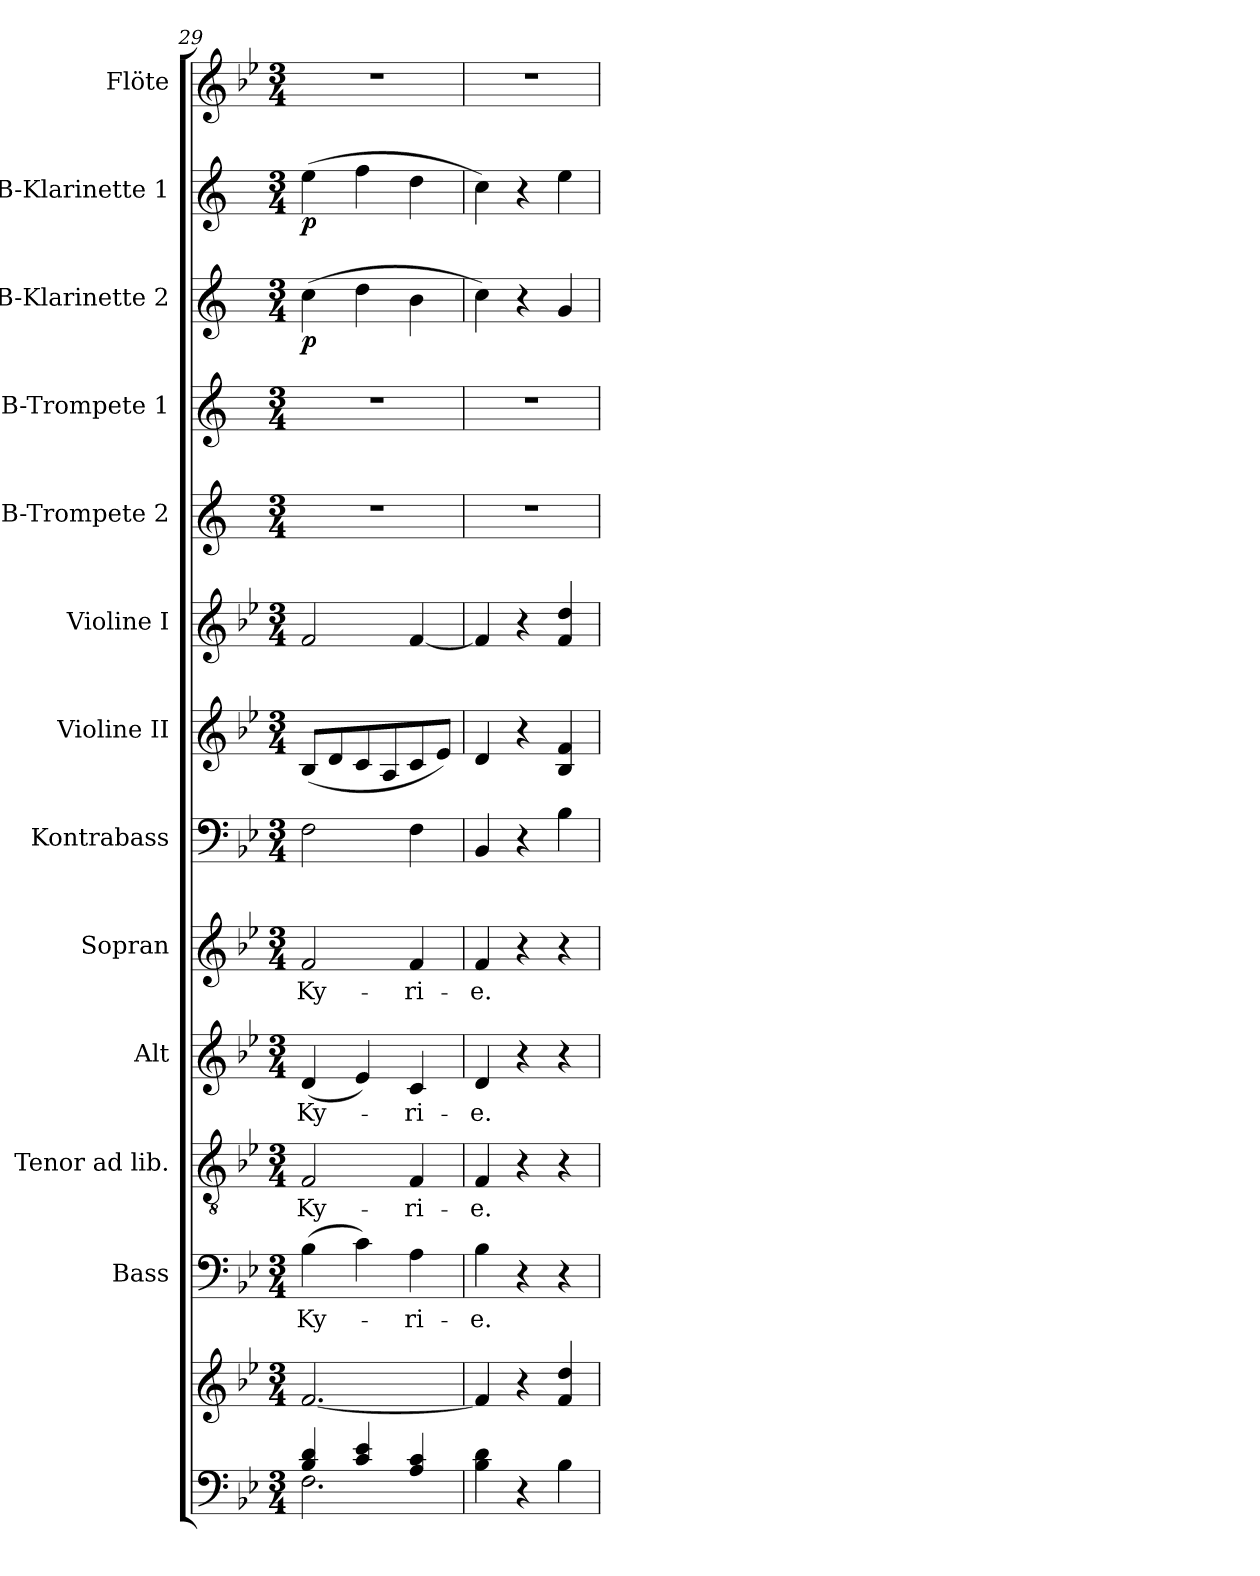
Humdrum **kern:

**kern	**kern	**kern	**text	**kern	**text	**kern	**text	**kern	**text	**kern	**kern	**kern	**kern	**kern	**kern	**dynam	**kern	**dynam	**kern
*part13	*part13	*part12	*part12	*part11	*part11	*part10	*part10	*part9	*part9	*part8	*part7	*part6	*part5	*part4	*part3	*part3	*part2	*part2	*part1
*staff14	*staff13	*staff12	*staff12	*staff11	*staff11	*staff10	*staff10	*staff9	*staff9	*staff8	*staff7	*staff6	*staff5	*staff4	*staff3	*staff3	*staff2	*staff2	*staff1
*	*	*I"Bass	*	*I"Tenor ad lib.	*	*I"Alt	*	*I"Sopran	*	*I"Kontrabass	*I"Violine II	*I"Violine I	*I"B-Trompete 2	*I"B-Trompete 1	*I"B-Klarinette 2	*	*I"B-Klarinette 1	*	*I"Flöte
*	*	*I'B.	*	*I'T.	*	*I'A.	*	*I'S.	*	*I'Kb.	*I'Vl. II	*I'Vl. I	*I'B Trp. 2	*I'B Trp. 1	*I'B Kl. 2	*	*I'B Kl. 1	*	*I'Fl.
*clefF4	*clefG2	*clefF4	*	*clefGv2	*	*clefG2	*	*clefG2	*	*clefF4	*clefG2	*clefG2	*clefG2	*clefG2	*clefG2	*	*clefG2	*	*clefG2
*	*	*	*	*	*	*	*	*	*	*ITrd7c12	*	*	*ITrd1c2	*ITrd1c2	*ITrd1c2	*	*ITrd1c2	*	*
*k[b-e-]	*k[b-e-]	*k[b-e-]	*	*k[b-e-]	*	*k[b-e-]	*	*k[b-e-]	*	*k[b-e-]	*k[b-e-]	*k[b-e-]	*k[b-e-]	*k[b-e-]	*k[b-e-]	*	*k[b-e-]	*	*k[b-e-]
*B-:	*B-:	*B-:	*	*B-:	*	*B-:	*	*B-:	*	*B-:	*B-:	*B-:	*B-:	*B-:	*B-:	*	*B-:	*	*B-:
*M3/4	*M3/4	*M3/4	*	*M3/4	*	*M3/4	*	*M3/4	*	*M3/4	*M3/4	*M3/4	*M3/4	*M3/4	*M3/4	*	*M3/4	*	*M3/4
=29	=29	=29	=29	=29	=29	=29	=29	=29	=29	=29	=29	=29	=29	=29	=29	=29	=29	=29	=29
*^	*	*	*	*	*	*	*	*	*	*	*	*	*	*	*	*	*	*	*
!	!	!	!	!LO:LY:b	!	!LO:LY:b	!	!LO:LY:b	!	!LO:LY:b	!	!	!	!	!	!	!LO:DY:b	!	!LO:DY:b	!
4B-/ 4d/	2.F\	[2.f/	(>4B-\	Ky-	2F/	Ky-	(<4d/	Ky-	2f/	Ky-	2FF\	(<8B-/L	2f/	2.r	2.r	(>4b-\	p	(>4dd\	p	2.r
.	.	.	.	.	.	.	.	.	.	.	.	8d/	.	.	.	.	.	.	.	.
4c/ 4e-/	.	.	4c\)	.	.	.	4e-/)	.	.	.	.	8c/	.	.	.	4cc\	.	4ee-\	.	.
.	.	.	.	.	.	.	.	.	.	.	.	8A/	.	.	.	.	.	.	.	.
!	!	!	!	!LO:LY:b	!	!LO:LY:b	!	!LO:LY:b	!	!LO:LY:b	!	!	!	!	!	!	!	!	!	!
4A/ 4c/	.	.	4A\	-ri-	4F/	-ri-	4c/	-ri-	4f/	-ri-	4FF\	8c/	[4f/	.	.	4a\	.	4cc\	.	.
.	.	.	.	.	.	.	.	.	.	.	.	8e-/J)	.	.	.	.	.	.	.	.
*v	*v	*	*	*	*	*	*	*	*	*	*	*	*	*	*	*	*	*	*	*
=30	=30	=30	=30	=30	=30	=30	=30	=30	=30	=30	=30	=30	=30	=30	=30	=30	=30	=30	=30
!	!	!	!LO:LY:b	!	!LO:LY:b	!	!LO:LY:b	!	!LO:LY:b	!	!	!	!	!	!	!	!	!	!
4B-\ 4d\	4f/]	4B-\	-e.	4F/	-e.	4d/	-e.	4f/	-e.	4BBB-/	4d/	4f/]	2.r	2.r	4b-\)	.	4b-\)	.	2.r
4r	4r	4r	.	4r	.	4r	.	4r	.	4r	4r	4r	.	.	4r	.	4r	.	.
4B-\	4f/ 4dd/	4r	.	4r	.	4r	.	4r	.	4BB-\	4B-/ 4f/	4f/ 4dd/	.	.	4f/	.	4dd\	.	.
=	=	=	=	=	=	=	=	=	=	=	=	=	=	=	=	=	=	=	=
*-	*-	*-	*-	*-	*-	*-	*-	*-	*-	*-	*-	*-	*-	*-	*-	*-	*-	*-	*-
